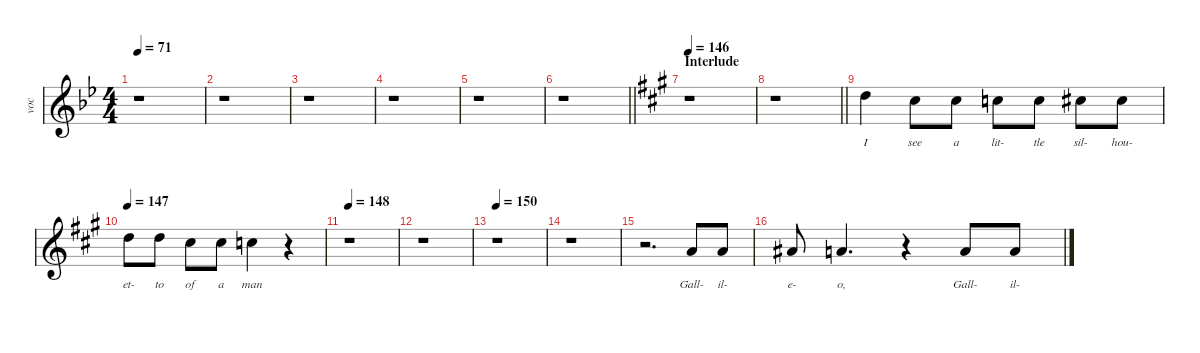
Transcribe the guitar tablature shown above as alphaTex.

\defaultSystemsLayout 8
\hideDynamics
\bracketExtendMode nobrackets
\otherSystemsTrackNameOrientation horizontal
\track ("Voice" "voc") {defaultSystemsLayout 4 instrument flute}
\staff {score}
\tuning (E5 B4 G4 D4 A3 E3)
\ts (4 4)
\tempo 71
\clef g2
\ks gminor
r.1{dy f beam Down} |
r.1{beam Down} |
r.1{beam Down} |
r.1{beam Down} |
r.1{beam Down} |
\barLineRight lightlight
r.1{beam Down} |
\section ("" "Interlude")
\tempo 146
\ks a
r.1{beam Down} |
\barLineRight lightlight
r.1{beam Down} |
3.2{acc forcenatural}.4{lyrics (0 "I") lyrics (1 "") lyrics (2 "") lyrics (3 "") lyrics (4 "") beam Down} 2.2{acc #}.8{lyrics (0 "see") lyrics (1 "") lyrics (2 "") lyrics (3 "") lyrics (4 "") beam Down} 2.2{acc #}.8{lyrics (0 "a") lyrics (1 "") lyrics (2 "") lyrics (3 "") lyrics (4 "") beam Down} 1.2{acc forcenatural}.8{lyrics (0 "lit-") lyrics (1 "") lyrics (2 "") lyrics (3 "") lyrics (4 "") beam Down} 1.2{acc forcenatural}.8{lyrics (0 "tle") lyrics (1 "") lyrics (2 "") lyrics (3 "") lyrics (4 "") beam Down} 2.2{acc #}.8{lyrics (0 "sil-") lyrics (1 "") lyrics (2 "") lyrics (3 "") lyrics (4 "") beam Down} 2.2{acc #}.8{lyrics (0 "hou-") lyrics (1 "") lyrics (2 "") lyrics (3 "") lyrics (4 "") beam Down} |
\tempo 147
3.2{acc forcenatural}.8{lyrics (0 "et-") lyrics (1 "") lyrics (2 "") lyrics (3 "") lyrics (4 "") beam Down} 3.2{acc forcenatural}.8{lyrics (0 "to") lyrics (1 "") lyrics (2 "") lyrics (3 "") lyrics (4 "") beam Down} 2.2{acc #}.8{lyrics (0 "of") lyrics (1 "") lyrics (2 "") lyrics (3 "") lyrics (4 "") beam Down} 2.2{acc #}.8{lyrics (0 "a") lyrics (1 "") lyrics (2 "") lyrics (3 "") lyrics (4 "") beam Down} 1.2{acc forcenatural}.4{lyrics (0 "man") lyrics (1 "") lyrics (2 "") lyrics (3 "") lyrics (4 "") beam Down} r.4{beam Down} |
\tempo 148
r.1{beam Down} |
r.1{beam Down} |
\tempo 150
r.1{beam Down} |
r.1{beam Down} |
r.2{d beam Down} 2.3{acc forcenatural}.8{lyrics (0 "Gall-") lyrics (1 "") lyrics (2 "") lyrics (3 "") lyrics (4 "") beam Up} 2.3{acc forcenatural}.8{lyrics (0 "il-") lyrics (1 "") lyrics (2 "") lyrics (3 "") lyrics (4 "") beam Up} |
3.3{acc #}.8{lyrics (0 "e-") lyrics (1 "") lyrics (2 "") lyrics (3 "") lyrics (4 "") beam Up} 2.3{acc forcenatural}.4{d lyrics (0 "o,") lyrics (1 "") lyrics (2 "") lyrics (3 "") lyrics (4 "") beam Up} r.4{beam Up} 2.3{acc forcenatural}.8{lyrics (0 "Gall-") lyrics (1 "") lyrics (2 "") lyrics (3 "") lyrics (4 "") beam Up} 2.3{acc forcenatural}.8{lyrics (0 "il-") lyrics (1 "") lyrics (2 "") lyrics (3 "") lyrics (4 "") beam Up}
